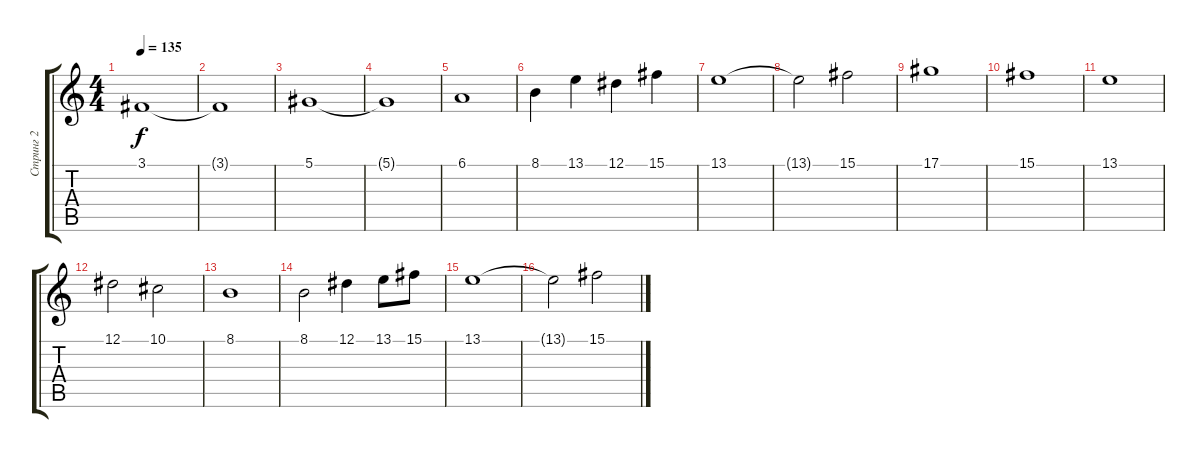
\track ("Стринг 2" "Стринг 2") {instrument stringensemble2}
\staff {score tabs}
\tuning (Eb4 Bb3 Gb3 Db3 Ab2 Eb2) {hide}
\ts (4 4)
\tempo 135
\clef g2
\ks c
3.1.1{dy f} |
3.1{t}.1 |
5.1.1 |
5.1{t}.1 |
6.1.1 |
8.1.4 13.1.4 12.1.4 15.1.4 |
13.1.1 |
13.1{t}.2 15.1.2 |
17.1.1 |
15.1.1 |
13.1.1 |
12.1.2 10.1.2 |
8.1.1 |
8.1.2 12.1.4 13.1.8 15.1.8 |
13.1.1 |
13.1{t}.2 15.1.2
